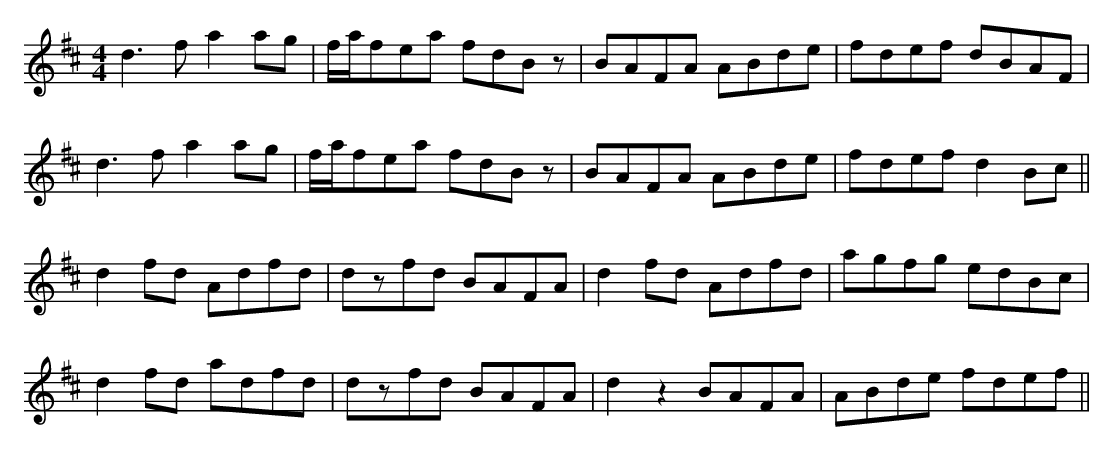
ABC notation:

X:1
M:4/4
K:D
d3f a2ag|f/a/fea fdBz|BAFA ABde|fdef dBAF|
d3f a2ag|f/a/fea fdBz|BAFA ABde|fdef d2Bc||
d2fd Adfd|dzfd BAFA|d2fd Adfd|agfg edBc|
d2fd adfd|dzfd BAFA|d2z2 BAFA|ABde fdef||
